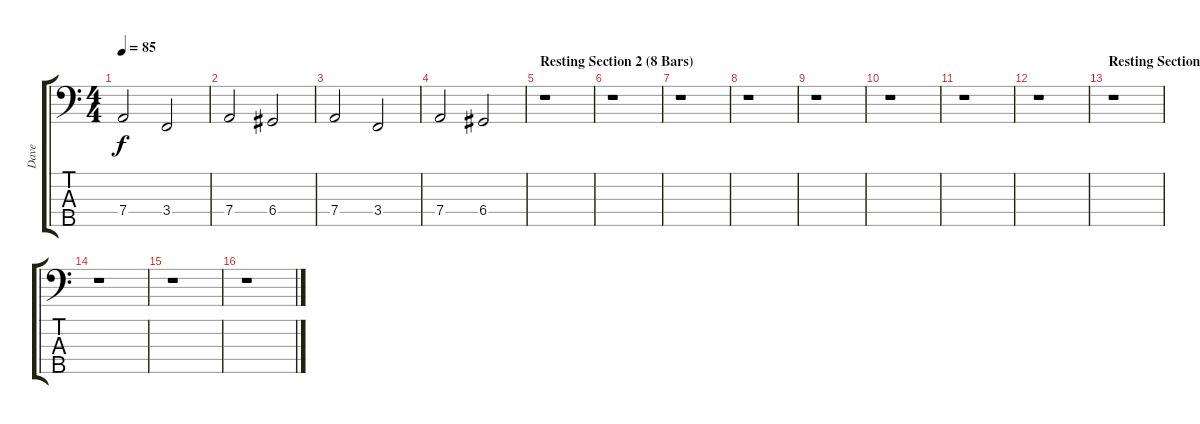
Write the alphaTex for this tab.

\track ("Dave" "Dave") {instrument electricbasspick}
\staff {score tabs}
\tuning (F2 C2 G1 D1 A0) {hide}
\ts (4 4)
\tempo 85
\clef f4
\ks c
7.4.2{dy f} 3.4.2 |
7.4.2 6.4.2 |
7.4.2 3.4.2 |
7.4.2 6.4.2 |
\section ("" "Resting Section 2 (8 Bars)")
r.1 |
r.1 |
r.1 |
r.1 |
r.1 |
r.1 |
r.1 |
r.1 |
\section ("" "Resting Section 1 (12 Bars)")
r.1 |
r.1 |
r.1 |
r.1
